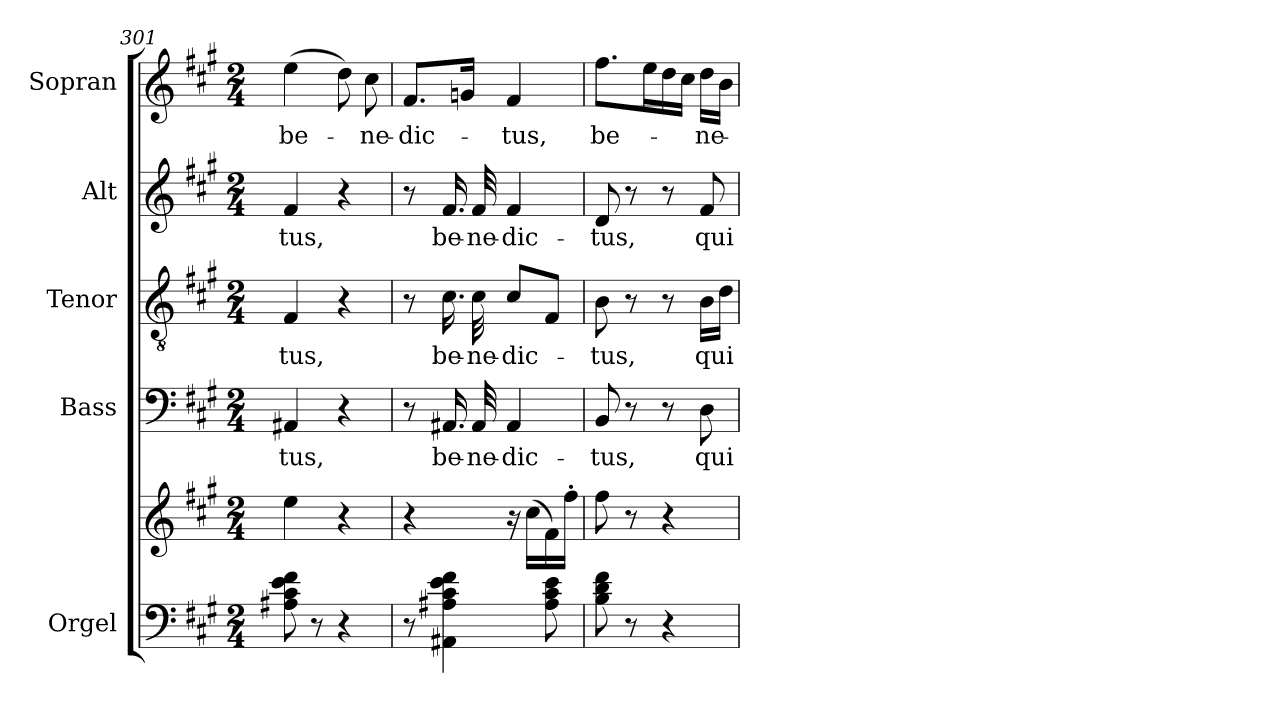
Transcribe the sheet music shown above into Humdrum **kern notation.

**kern	**kern	**kern	**text	**kern	**text	**kern	**text	**kern	**text
*part5	*part5	*part4	*part4	*part3	*part3	*part2	*part2	*part1	*part1
*staff6	*staff5	*staff4	*staff4	*staff3	*staff3	*staff2	*staff2	*staff1	*staff1
*I"Orgel	*	*I"Bass	*	*I"Tenor	*	*I"Alt	*	*I"Sopran	*
*I'Org.	*	*I'B.	*	*I'T.	*	*I'A.	*	*I'S.	*
*clefF4	*clefG2	*clefF4	*	*clefGv2	*	*clefG2	*	*clefG2	*
*k[f#c#g#]	*k[f#c#g#]	*k[f#c#g#]	*	*k[f#c#g#]	*	*k[f#c#g#]	*	*k[f#c#g#]	*
*A:	*A:	*A:	*	*A:	*	*A:	*	*A:	*
*M2/4	*M2/4	*M2/4	*	*M2/4	*	*M2/4	*	*M2/4	*
=301	=301	=301	=301	=301	=301	=301	=301	=301	=301
!	!	!	!LO:LY:b	!	!LO:LY:b	!	!LO:LY:b	!	!LO:LY:b
8A#X\ 8c#\ 8e\ 8f#\	4ee\	4AA#X/	-tus,	4F#/	-tus,	4f#/	-tus,	(>4ee\	be-
8r	.	.	.	.	.	.	.	.	.
4r	4r	4r	.	4r	.	4r	.	8dd\)	.
!	!	!	!	!	!	!	!	!	!LO:LY:b
.	.	.	.	.	.	.	.	8cc#\	-ne-
=302	=302	=302	=302	=302	=302	=302	=302	=302	=302
!	!	!	!	!	!	!	!	!	!LO:LY:b
8r	4r	8r	.	8r	.	8r	.	8.f#/L	-dic-
!	!	!	!LO:LY:b	!	!LO:LY:b	!	!LO:LY:b	!	!
4AA#X\ 4A#X\ 4c#\ 4e\ 4f#\	.	16.AA#X/	be-	16.c#\	be-	16.f#/	be-	.	.
.	.	.	.	.	.	.	.	16gn/Jk	.
!	!	!	!LO:LY:b	!	!LO:LY:b	!	!LO:LY:b	!	!
.	.	32AA#/	-ne-	32c#\	-ne-	32f#/	-ne-	.	.
!	!	!	!LO:LY:b	!	!LO:LY:b	!	!LO:LY:b	!	!LO:LY:b
.	16r	4AA#/	-dic-	8c#/L	-dic-	4f#/	-dic-	4f#/	-tus,
.	(>16cc#\LL	.	.	.	.	.	.	.	.
8A#\ 8c#\ 8e\	16f#\)	.	.	8F#/J	.	.	.	.	.
.	16ff#'>\JJ	.	.	.	.	.	.	.	.
!!LO:PB:g=z
=303	=303	=303	=303	=303	=303	=303	=303	=303	=303
!	!	!	!LO:LY:b	!	!LO:LY:b	!	!LO:LY:b	!	!LO:LY:b
8B\ 8d\ 8f#\	8ff#\	8BB/	-tus,	8B\	-tus,	8d/	-tus,	8.ff#\L	be-
8r	8r	8r	.	8r	.	8r	.	.	.
.	.	.	.	.	.	.	.	16ee\L	.
4r	4r	8r	.	8r	.	8r	.	16dd\	.
.	.	.	.	.	.	.	.	16cc#\JJ	.
!	!	!	!LO:LY:b	!	!LO:LY:b	!	!LO:LY:b	!	!LO:LY:b
.	.	8D\	qui	16B\LL	qui	8f#/	qui	16dd\LL	-ne-
.	.	.	.	16d\JJ	.	.	.	16b\JJ	.
=	=	=	=	=	=	=	=	=	=
*-	*-	*-	*-	*-	*-	*-	*-	*-	*-
